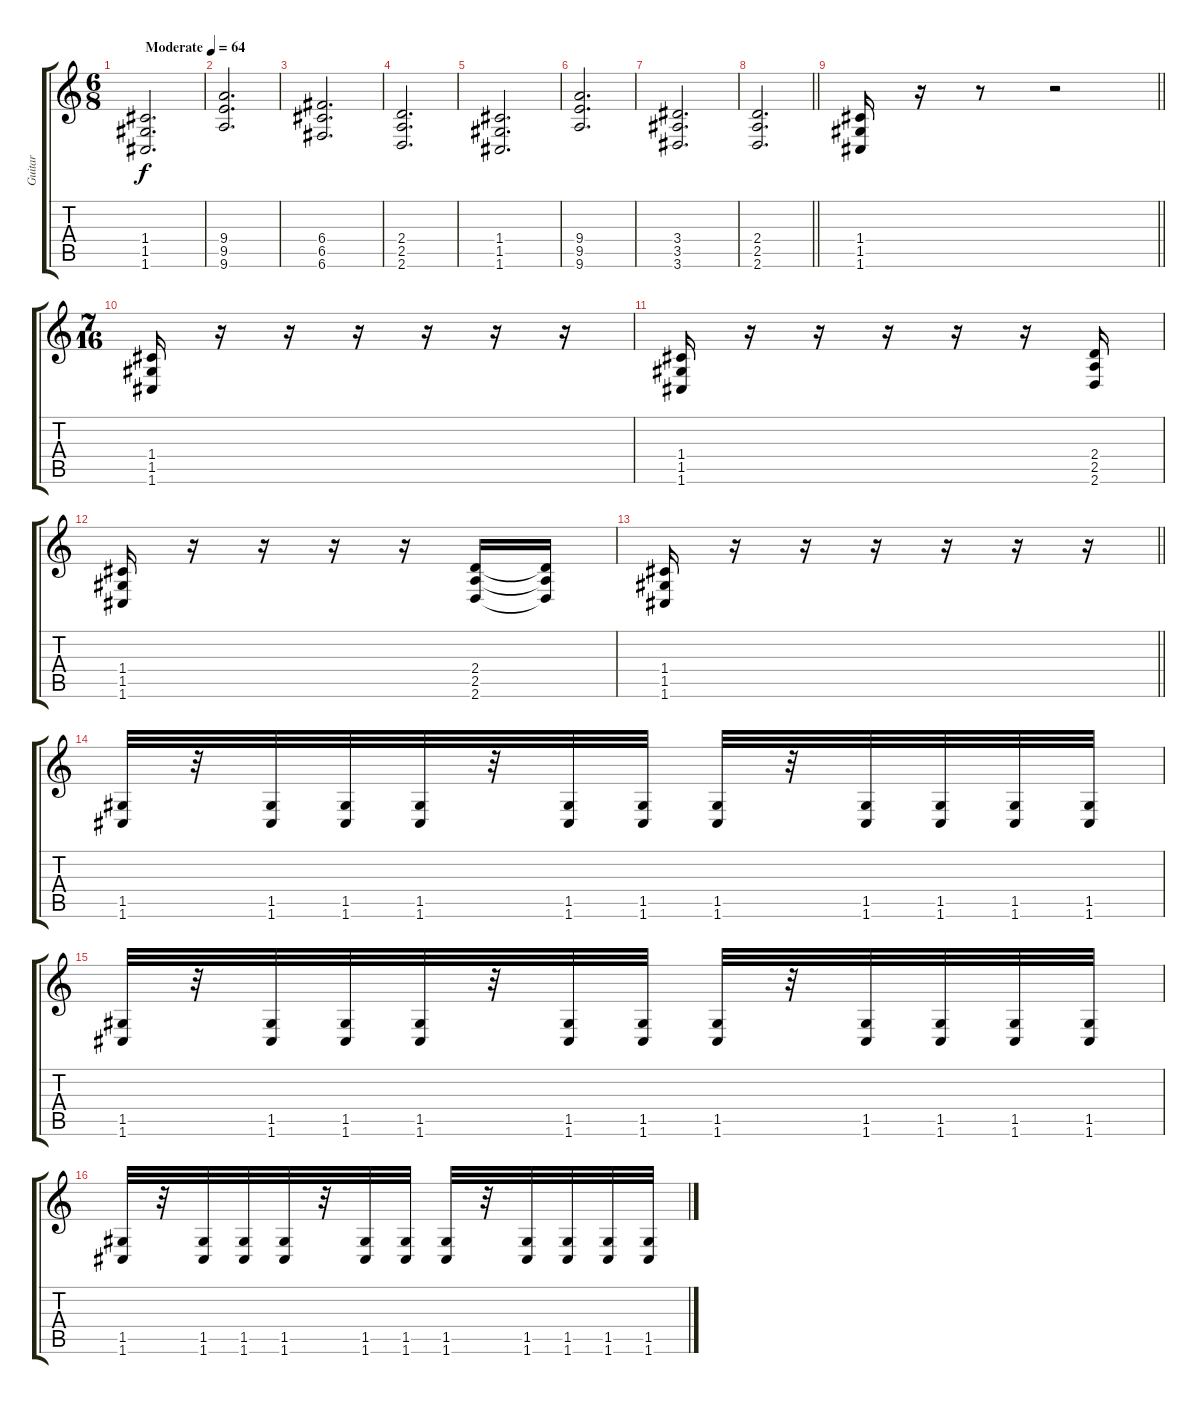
\track ("Guitar" "Guitar") {instrument distortionguitar}
\staff {score tabs}
\tuning (E4 C4 G3 C3 G2 C2) {hide}
\ts (6 8)
\section ("" "")
\tempo (64 "Moderate")
\clef g2
\ks c
(1.4 1.5 1.6).2{d dy f instrument distortionguitar} |
(9.4 9.5 9.6).2{d} |
(6.4 6.5 6.6).2{d} |
(2.4 2.5 2.6).2{d} |
(1.4 1.5 1.6).2{d} |
(9.4 9.5 9.6).2{d} |
(3.4 3.5 3.6).2{d} |
\barLineRight lightlight
(2.4 2.5 2.6).2{d} |
\section ("" "")
\barLineRight lightlight
(1.4 1.5 1.6).16 r.16 r.8 r.2 |
\ts (7 16)
\section ("" "")
(1.4 1.5 1.6).16 r.16 r.16 r.16 r.16 r.16 r.16 |
(1.4 1.5 1.6).16 r.16 r.16 r.16 r.16 r.16 (2.4 2.5 2.6).16 |
(1.4 1.5 1.6).16 r.16 r.16 r.16 r.16 (2.4 2.5 2.6).16 (2.4{t} 2.5{t} 2.6{t}).16 |
\barLineRight lightlight
(1.4 1.5 1.6).16 r.16 r.16 r.16 r.16 r.16 r.16 |
\section ("" "")
(1.5 1.6).32 r.32 (1.5 1.6).32 (1.5 1.6).32 (1.5 1.6).32 r.32 (1.5 1.6).32 (1.5 1.6).32 (1.5 1.6).32 r.32 (1.5 1.6).32 (1.5 1.6).32 (1.5 1.6).32 (1.5 1.6).32 |
(1.5 1.6).32 r.32 (1.5 1.6).32 (1.5 1.6).32 (1.5 1.6).32 r.32 (1.5 1.6).32 (1.5 1.6).32 (1.5 1.6).32 r.32 (1.5 1.6).32 (1.5 1.6).32 (1.5 1.6).32 (1.5 1.6).32 |
(1.5 1.6).32 r.32 (1.5 1.6).32 (1.5 1.6).32 (1.5 1.6).32 r.32 (1.5 1.6).32 (1.5 1.6).32 (1.5 1.6).32 r.32 (1.5 1.6).32 (1.5 1.6).32 (1.5 1.6).32 (1.5 1.6).32
